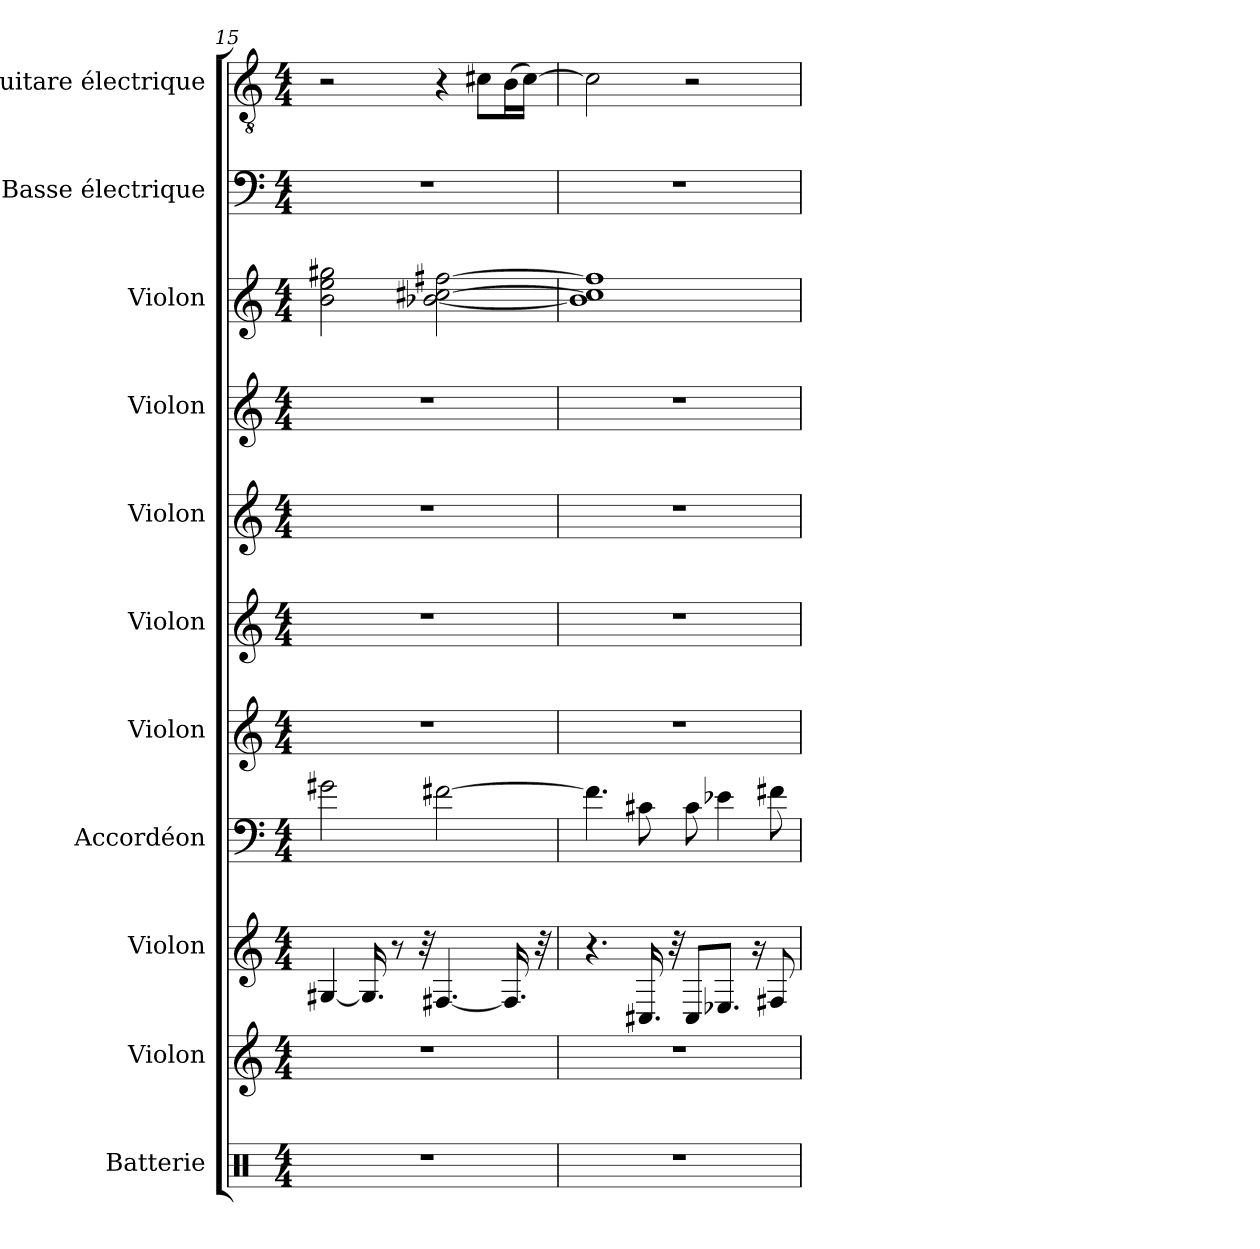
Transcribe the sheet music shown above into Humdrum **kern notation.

**kern	**kern	**kern	**kern	**kern	**kern	**kern	**kern	**kern	**kern	**kern
*part11	*part10	*part9	*part8	*part7	*part6	*part5	*part4	*part3	*part2	*part1
*staff11	*staff10	*staff9	*staff8	*staff7	*staff6	*staff5	*staff4	*staff3	*staff2	*staff1
*I"Batterie	*I"Violon	*I"Violon	*I"Accordéon	*I"Violon	*I"Violon	*I"Violon	*I"Violon	*I"Violon	*I"Basse électrique	*I"Guitare électrique
*I'Bat.	*I'Vln.	*I'Vln.	*I'Acc.	*I'Vln.	*I'Vln.	*I'Vln.	*I'Vln.	*I'Vln.	*I'B. él.	*I'Guit. El.
*clefX	*clefG2	*clefG2	*clefF4	*clefG2	*clefG2	*clefG2	*clefG2	*clefG2	*clefF4	*clefGv2
*	*	*	*	*	*	*	*	*	*ITrd7c12	*
*k[]	*k[]	*k[]	*k[]	*k[]	*k[]	*k[]	*k[]	*k[]	*k[]	*k[]
*M4/4	*M4/4	*M4/4	*M4/4	*M4/4	*M4/4	*M4/4	*M4/4	*M4/4	*M4/4	*M4/4
=15	=15	=15	=15	=15	=15	=15	=15	=15	=15	=15
1r	1r	[4G#X/	2g#X\	1r	1r	1r	1r	2b\ 2ee\ 2gg#X\	1r	2r
.	.	16.G#/]	.	.	.	.	.	.	.	.
.	.	8r	.	.	.	.	.	.	.	.
.	.	32r	.	.	.	.	.	.	.	.
.	.	[4.F#X/	[2f#X\	.	.	.	.	[2b-X\ [2cc#X\ [2ff#X\	.	4r
.	.	.	.	.	.	.	.	.	.	8c#X\L
.	.	16.F#/]	.	.	.	.	.	.	.	(16B\L
.	.	.	.	.	.	.	.	.	.	[16c#\JJ)
.	.	32r	.	.	.	.	.	.	.	.
!!LO:PB:g=z
=16	=16	=16	=16	=16	=16	=16	=16	=16	=16	=16
1r	1r	4.r	4.f#\]	1r	1r	1r	1r	1b-] 1cc#] 1ff#]	1r	2c#\]
.	.	16.C#X/	8c#X\	.	.	.	.	.	.	.
.	.	32r	.	.	.	.	.	.	.	.
.	.	8C#/L	8c#\	.	.	.	.	.	.	2r
.	.	8.E-X/J	4e-X\	.	.	.	.	.	.	.
.	.	16r	.	.	.	.	.	.	.	.
.	.	8F#X/	8f#X\	.	.	.	.	.	.	.
=	=	=	=	=	=	=	=	=	=	=
*-	*-	*-	*-	*-	*-	*-	*-	*-	*-	*-
